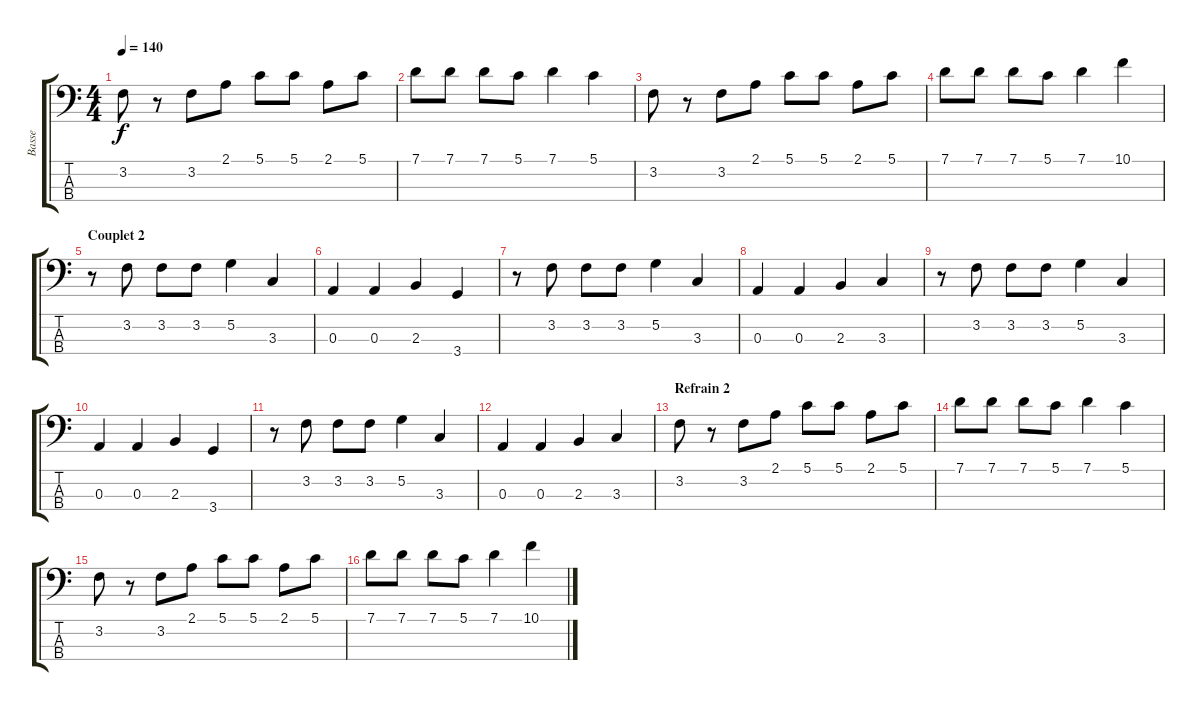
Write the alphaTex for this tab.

\track ("Basse" "Basse") {instrument electricbasspick}
\staff {score tabs}
\tuning (G2 D2 A1 E1) {hide}
\ts (4 4)
\tempo 140
\clef f4
\ks c
3.2.8{dy f} r.8 3.2.8 2.1.8 5.1.8 5.1.8 2.1.8 5.1.8 |
7.1.8 7.1.8 7.1.8 5.1.8 7.1.4 5.1.4 |
3.2.8 r.8 3.2.8 2.1.8 5.1.8 5.1.8 2.1.8 5.1.8 |
7.1.8 7.1.8 7.1.8 5.1.8 7.1.4 10.1.4 |
\section ("" "Couplet 2")
r.8 3.2.8 3.2.8 3.2.8 5.2.4 3.3.4 |
0.3.4 0.3.4 2.3.4 3.4.4 |
r.8 3.2.8 3.2.8 3.2.8 5.2.4 3.3.4 |
0.3.4 0.3.4 2.3.4 3.3.4 |
r.8 3.2.8 3.2.8 3.2.8 5.2.4 3.3.4 |
0.3.4 0.3.4 2.3.4 3.4.4 |
r.8 3.2.8 3.2.8 3.2.8 5.2.4 3.3.4 |
0.3.4 0.3.4 2.3.4 3.3.4 |
\section ("" "Refrain 2")
3.2.8 r.8 3.2.8 2.1.8 5.1.8 5.1.8 2.1.8 5.1.8 |
7.1.8 7.1.8 7.1.8 5.1.8 7.1.4 5.1.4 |
3.2.8 r.8 3.2.8 2.1.8 5.1.8 5.1.8 2.1.8 5.1.8 |
7.1.8 7.1.8 7.1.8 5.1.8 7.1.4 10.1.4
